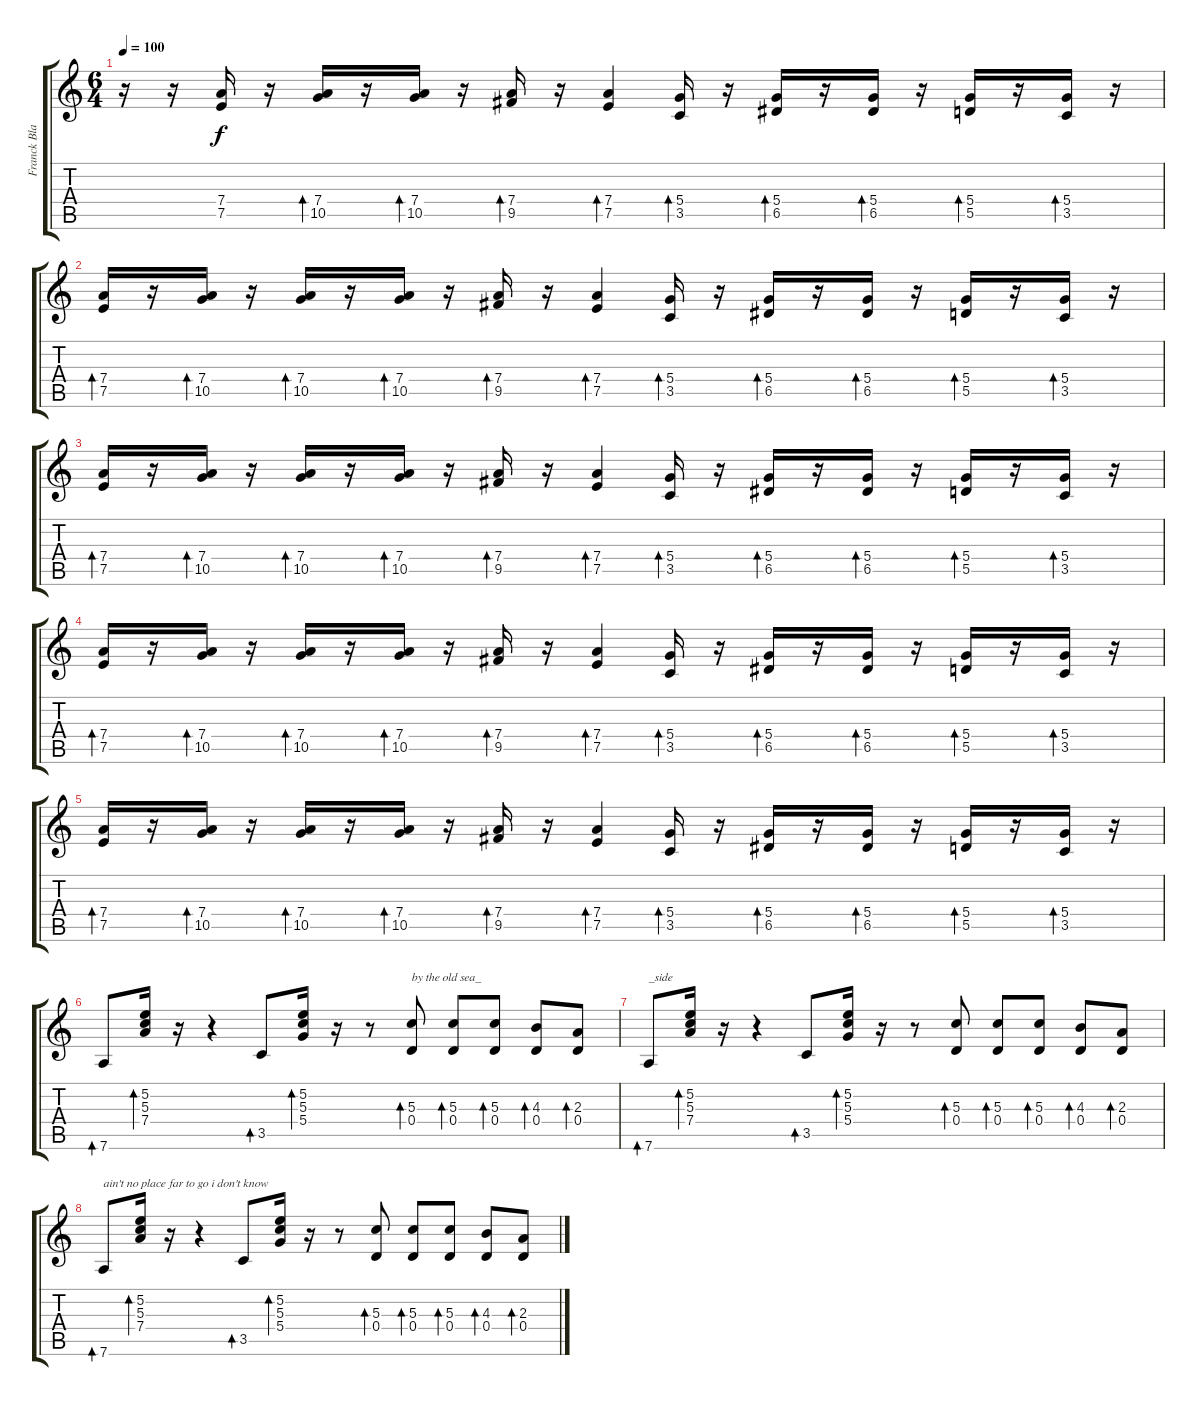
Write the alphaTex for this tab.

\track ("Franck Black" "Franck Bla") {instrument electricguitarclean}
\staff {score tabs}
\tuning (E4 B3 G3 D3 A2 D2) {hide}
\ts (6 4)
\tempo 100
\clef g2
\ks c
r.16{dy f instrument electricguitarclean} r.16 (7.4 7.5).16 r.16 (7.4 10.5).16{bd 60} r.16 (7.4 10.5).16{bd 60} r.16 (7.4 9.5).16{bd 60} r.16 (7.4 7.5).4{bd 60} (5.4 3.5).16{bd 60} r.16 (5.4 6.5).16{bd 60} r.16 (5.4 6.5).16{bd 60} r.16 (5.4 5.5).16{bd 60} r.16 (5.4 3.5).16{bd 60} r.16 |
(7.4 7.5).16{bd 60} r.16 (7.4 10.5).16{bd 60} r.16 (7.4 10.5).16{bd 60} r.16 (7.4 10.5).16{bd 60} r.16 (7.4 9.5).16{bd 60} r.16 (7.4 7.5).4{bd 60} (5.4 3.5).16{bd 60} r.16 (5.4 6.5).16{bd 60} r.16 (5.4 6.5).16{bd 60} r.16 (5.4 5.5).16{bd 60} r.16 (5.4 3.5).16{bd 60} r.16 |
(7.4 7.5).16{bd 60} r.16 (7.4 10.5).16{bd 60} r.16 (7.4 10.5).16{bd 60} r.16 (7.4 10.5).16{bd 60} r.16 (7.4 9.5).16{bd 60} r.16 (7.4 7.5).4{bd 60} (5.4 3.5).16{bd 60} r.16 (5.4 6.5).16{bd 60} r.16 (5.4 6.5).16{bd 60} r.16 (5.4 5.5).16{bd 60} r.16 (5.4 3.5).16{bd 60} r.16 |
(7.4 7.5).16{bd 60} r.16 (7.4 10.5).16{bd 60} r.16 (7.4 10.5).16{bd 60} r.16 (7.4 10.5).16{bd 60} r.16 (7.4 9.5).16{bd 60} r.16 (7.4 7.5).4{bd 60} (5.4 3.5).16{bd 60} r.16 (5.4 6.5).16{bd 60} r.16 (5.4 6.5).16{bd 60} r.16 (5.4 5.5).16{bd 60} r.16 (5.4 3.5).16{bd 60} r.16 |
(7.4 7.5).16{bd 60} r.16 (7.4 10.5).16{bd 60} r.16 (7.4 10.5).16{bd 60} r.16 (7.4 10.5).16{bd 60} r.16 (7.4 9.5).16{bd 60} r.16 (7.4 7.5).4{bd 60} (5.4 3.5).16{bd 60} r.16 (5.4 6.5).16{bd 60} r.16 (5.4 6.5).16{bd 60} r.16 (5.4 5.5).16{bd 60} r.16 (5.4 3.5).16{bd 60} r.16 |
\section ("" "")
7.6.8{bd 60} (5.2 5.3 7.4).16{bd 60} r.16 r.4 3.5.8{bd 60} (5.2 5.3 5.4).16{bd 60} r.16 r.8 (5.3 0.4).8{bd 60 txt "by the old sea_"} (5.3 0.4).8{bd 60} (5.3 0.4).8{bd 60} (4.3 0.4).8{bd 60} (2.3 0.4).8{bd 60} |
7.6.8{bd 60 txt "_side"} (5.2 5.3 7.4).16{bd 60} r.16 r.4 3.5.8{bd 60} (5.2 5.3 5.4).16{bd 60} r.16 r.8 (5.3 0.4).8{bd 60} (5.3 0.4).8{bd 60} (5.3 0.4).8{bd 60} (4.3 0.4).8{bd 60} (2.3 0.4).8{bd 60} |
7.6.8{bd 60 txt "ain't no place far to go i don't know"} (5.2 5.3 7.4).16{bd 60} r.16 r.4 3.5.8{bd 60} (5.2 5.3 5.4).16{bd 60} r.16 r.8 (5.3 0.4).8{bd 60} (5.3 0.4).8{bd 60} (5.3 0.4).8{bd 60} (4.3 0.4).8{bd 60} (2.3 0.4).8{bd 60}
